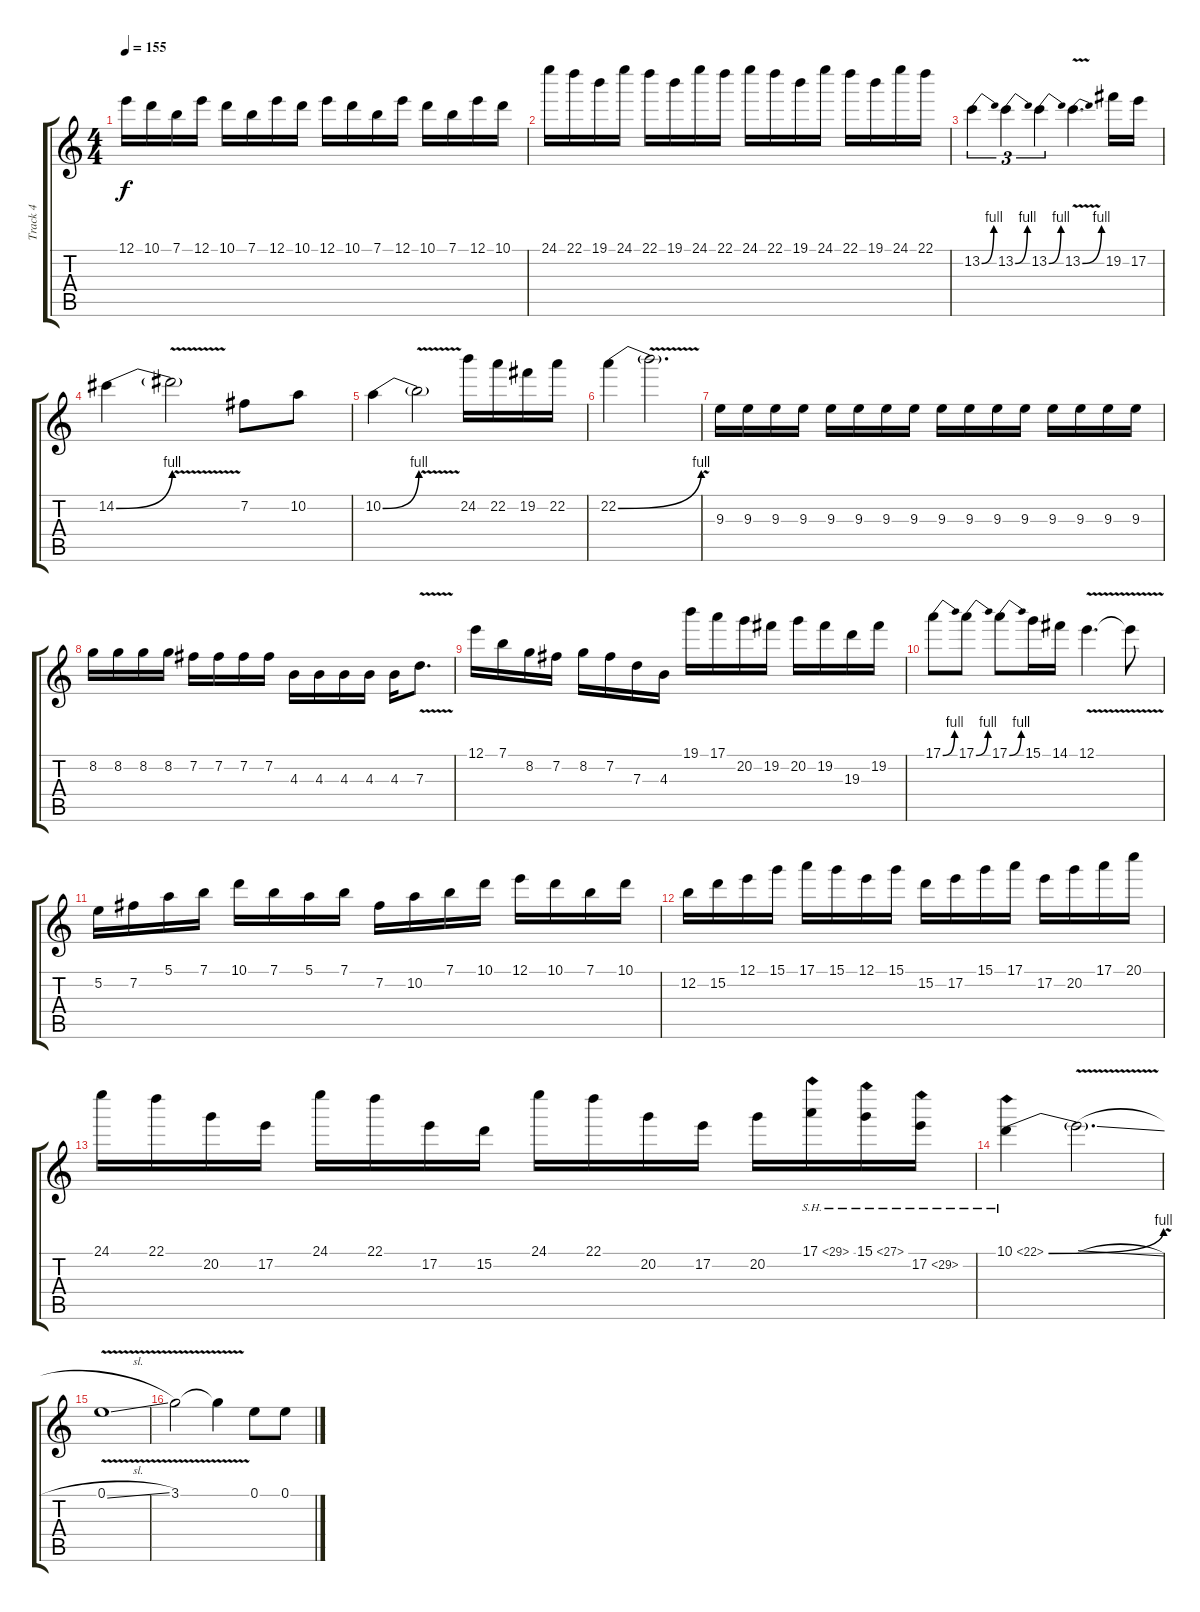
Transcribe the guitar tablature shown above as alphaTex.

\track ("Track 4" "Track 4") {instrument distortionguitar}
\staff {score tabs}
\tuning (E4 B3 G3 D3 A2 E2) {hide}
\ts (4 4)
\tempo 155
\clef g2
\ks c
12.1.16{dy f} 10.1.16 7.1.16 12.1.16 10.1.16 7.1.16 12.1.16 10.1.16 12.1.16 10.1.16 7.1.16 12.1.16 10.1.16 7.1.16 12.1.16 10.1.16 |
24.1.16 22.1.16 19.1.16 24.1.16 22.1.16 19.1.16 24.1.16 22.1.16 24.1.16 22.1.16 19.1.16 24.1.16 22.1.16 19.1.16 24.1.16 22.1.16 |
13.2{be (bend 0 0 60 4)}.4{tu (3 2)} 13.2{be (bend 0 0 60 4)}.4{tu (3 2)} 13.2{be (bend 0 0 60 4)}.4{tu (3 2)} 13.2{be (bend 0 0 60 4) v}.4{d} 19.2.16 17.2.16 |
14.2{be (bend 0 0 60 4)}.4 14.2{v t}.2 7.2.8 10.2.8 |
10.2{be (bend 0 0 60 4)}.4 10.2{v t}.2 24.2.16 22.2.16 19.2.16 22.2.16 |
22.2{be (bend 0 0 60 4)}.4 22.2{v t}.2{d} |
9.3.16 9.3.16 9.3.16 9.3.16 9.3.16 9.3.16 9.3.16 9.3.16 9.3.16 9.3.16 9.3.16 9.3.16 9.3.16 9.3.16 9.3.16 9.3.16 |
8.2.16 8.2.16 8.2.16 8.2.16 7.2.16 7.2.16 7.2.16 7.2.16 4.3.16 4.3.16 4.3.16 4.3.16 4.3.16 7.3{v}.8{d} |
12.1.16 7.1.16 8.2.16 7.2.16 8.2.16 7.2.16 7.3.16 4.3.16 19.1.16 17.1.16 20.2.16 19.2.16 20.2.16 19.2.16 19.3.16 19.2.16 |
17.1{be (bend 0 0 60 4)}.8 17.1{be (bend 0 0 60 4)}.8 17.1{be (bend 0 0 60 4)}.8 15.1.16 14.1.16 12.1{v}.4{d} 12.1{t}.8 |
5.2.16 7.2.16 5.1.16 7.1.16 10.1.16 7.1.16 5.1.16 7.1.16 7.2.16 10.2.16 7.1.16 10.1.16 12.1.16 10.1.16 7.1.16 10.1.16 |
12.2.16 15.2.16 12.1.16 15.1.16 17.1.16 15.1.16 12.1.16 15.1.16 15.2.16 17.2.16 15.1.16 17.1.16 17.2.16 20.2.16 17.1.16 20.1.16 |
24.1.16 22.1.16 20.2.16 17.2.16 24.1.16 22.1.16 17.2.16 15.2.16 24.1.16 22.1.16 20.2.16 17.2.16 20.2.16 17.1{sh 12}.16 15.1{sh 12}.16 17.2{sh 12}.16 |
10.1{be (bend 0 0 60 4) sh 12}.4 10.1{v sl t}.2{d} |
0.1{v sl}.1 |
3.1{v}.2 3.1{t}.4 0.1.8 0.1.8
